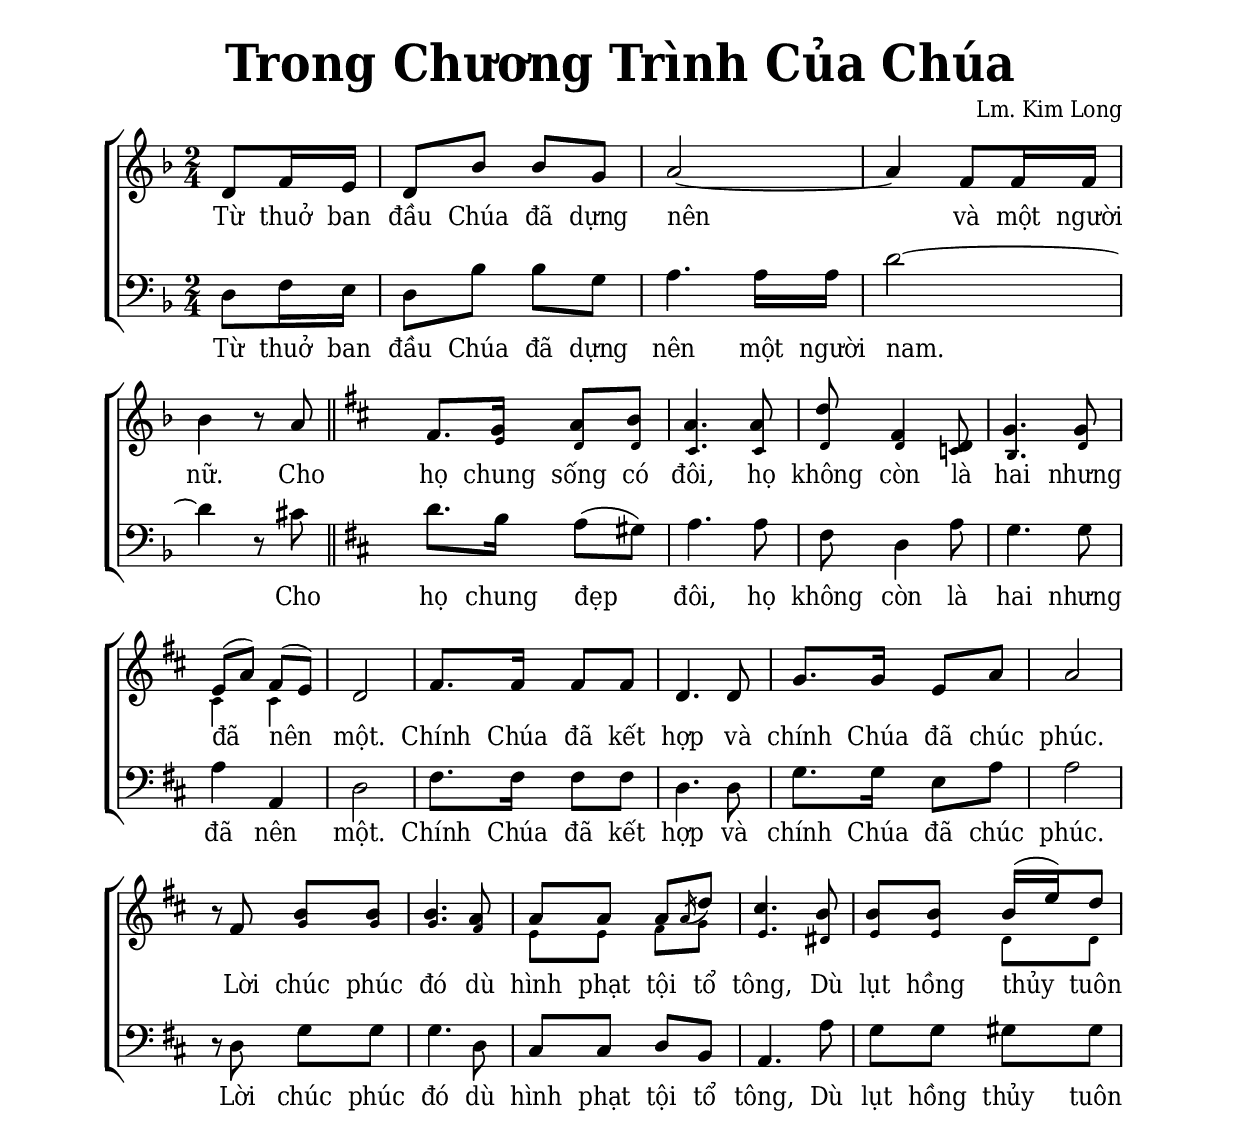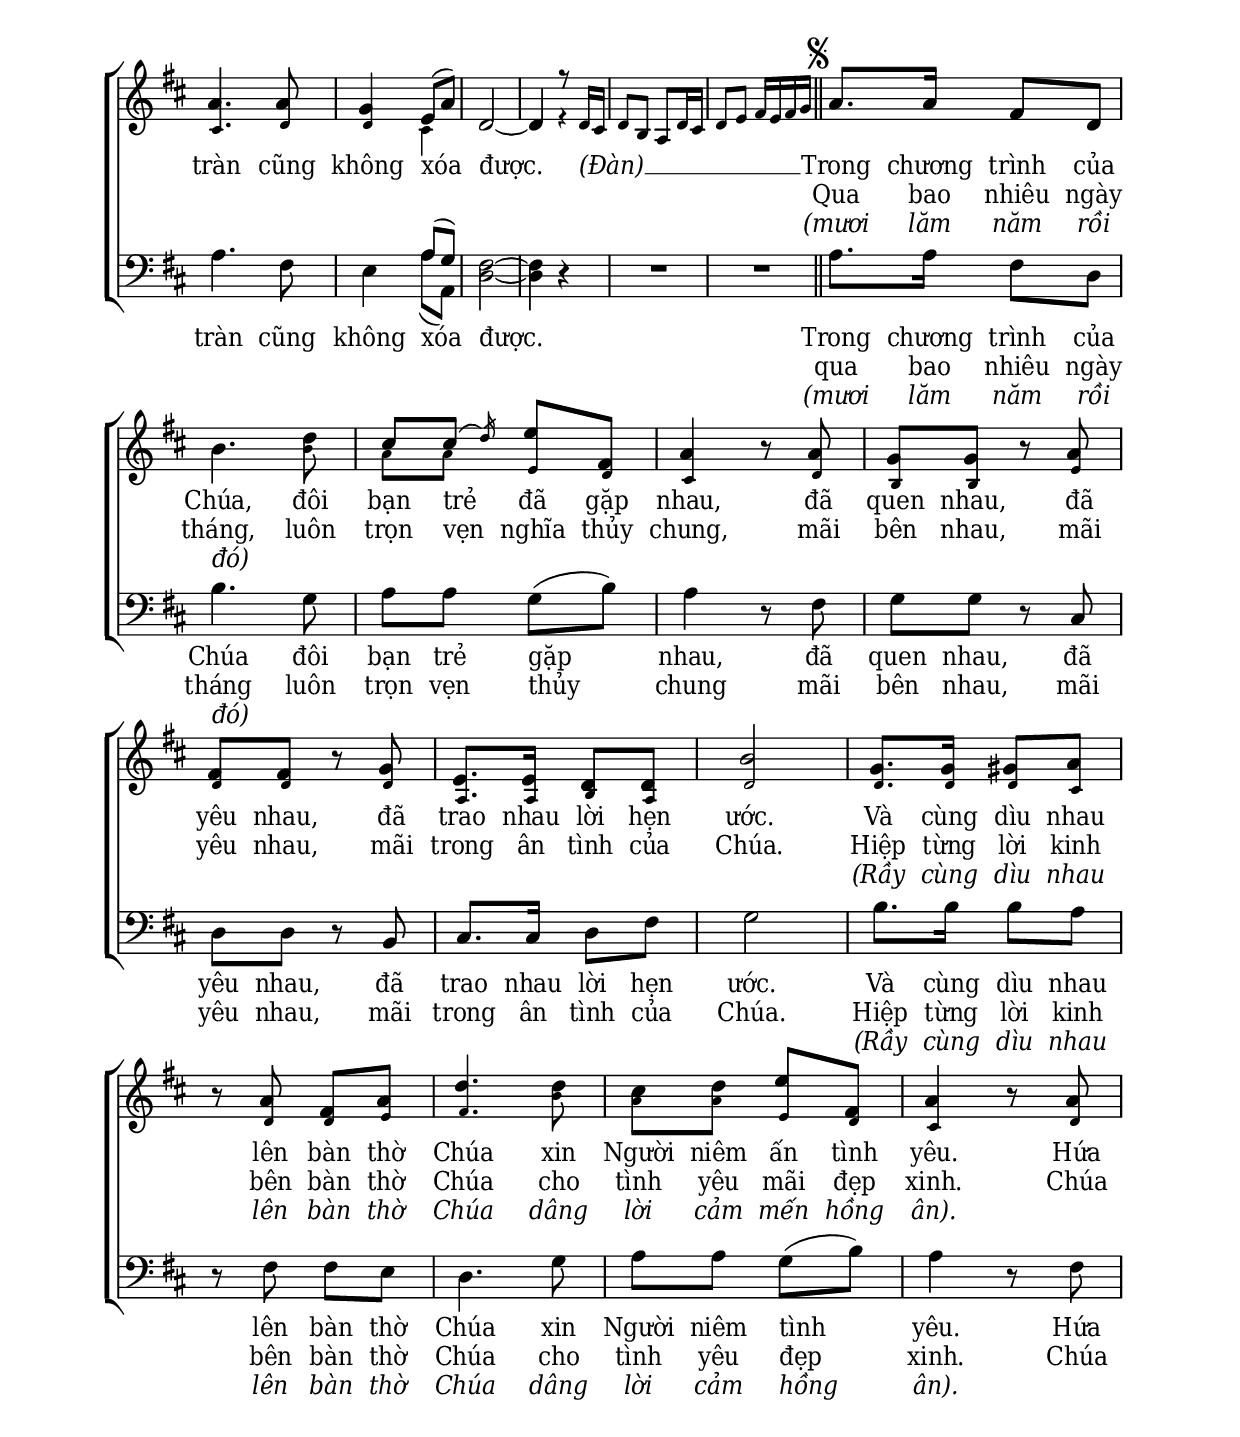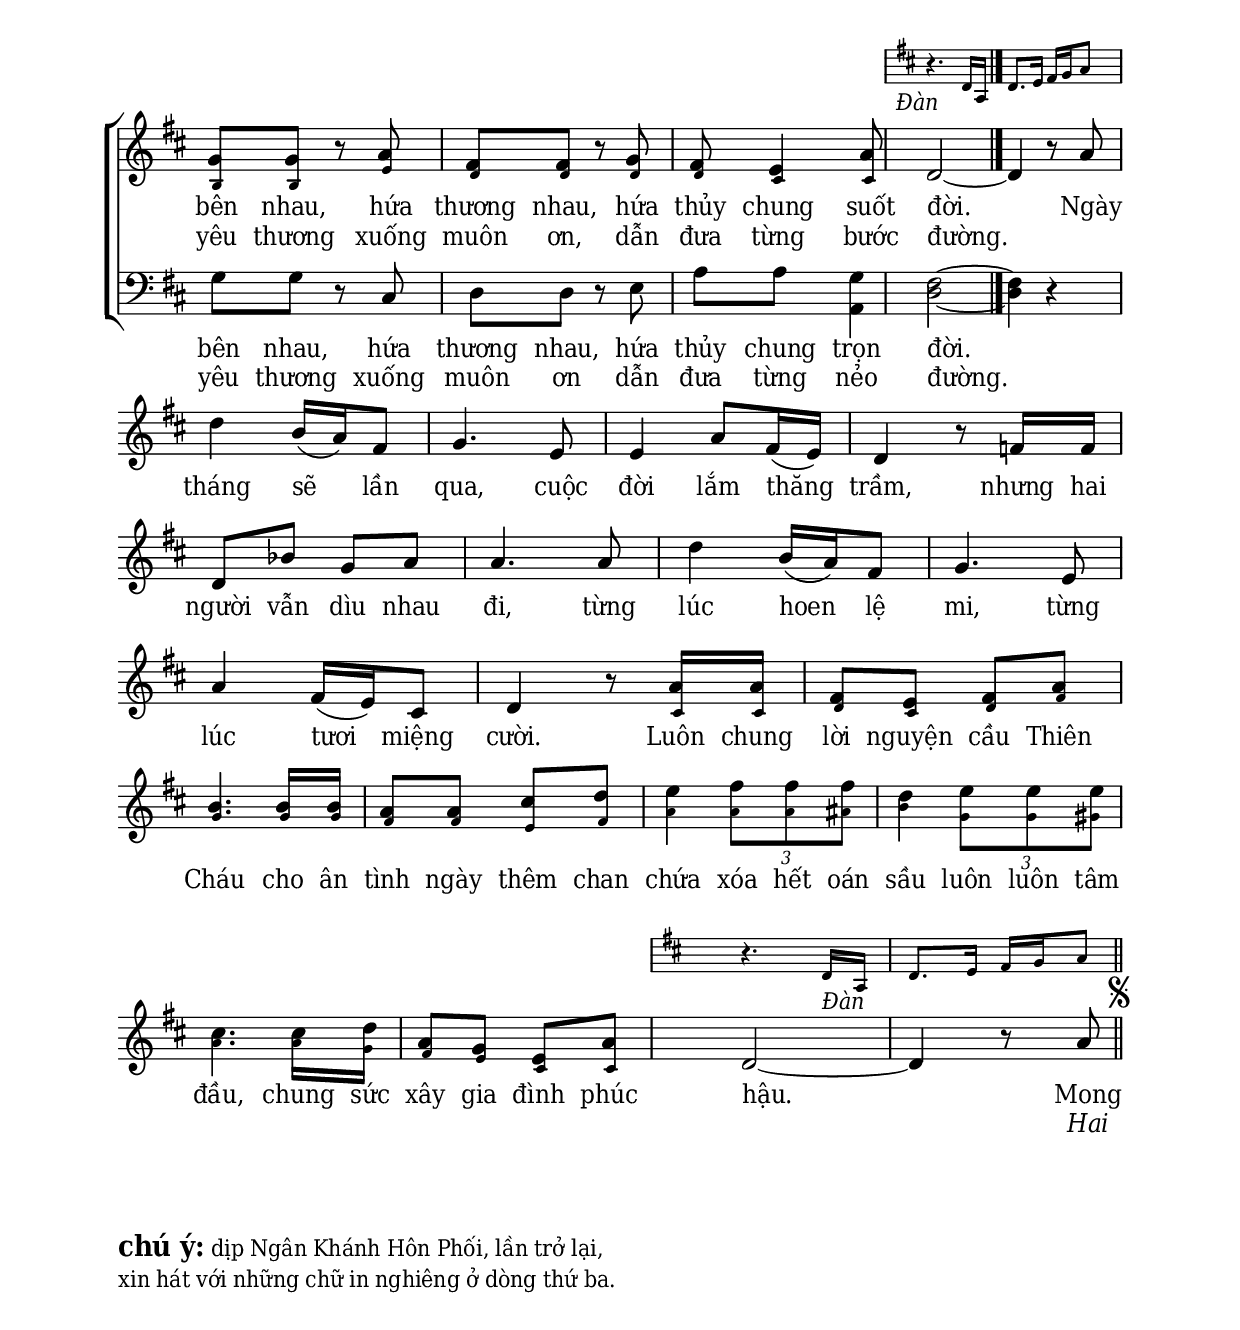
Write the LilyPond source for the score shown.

% Cài đặt chung
\version "2.22.1"
\include "english.ly"

\header {
  title = \markup { \fontsize #3 "Trong Chương Trình Của Chúa" }
  composer = "Lm. Kim Long"
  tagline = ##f
}

% Đổi kích thước nốt cho bè phụ
notBePhu =
#(define-music-function (font-size music) (number? ly:music?)
   (for-some-music
     (lambda (m)
       (if (music-is-of-type? m 'rhythmic-event)
           (begin
             (set! (ly:music-property m 'tweaks)
                   (cons `(font-size . ,font-size)
                         (ly:music-property m 'tweaks)))
             #t)
           #f))
     music)
   music)

% Nhạc
nhacDiepKhucSop = \relative c' {
  \partial 4 d8 f16 e |
  d8 bf' bf g |
  a2 ~ |
  a4 f8 f16 f |
  bf4 r8 a \bar "||"
  
  \set Staff.printKeyCancellation = ##f
  \key d \major
  fs8. g16 a8 b |
  a4. a8 |
  d fs,4 d8 |
  g4. g8 |
  e (a) fs (e) |
  d2 |
  fs8. fs16 fs8 fs |
  d4. d8 |
  g8. g16 e8 a |
  a2 |
  r8 fs b b |
  b4. a8 |
  a [a] a [\slashedGrace { a16 
  \tweak extra-offset #'(0 . 0.5)
  _( } d8)] |
  cs4. b8 |
  b b b16 [(e) d8] |
  a4. a8 |
  g4 e8 (a) |
  d,2 ~ |
  d4 r8
  \notBePhu -2 {
    d16 cs |
    d8 b a d16 cs |
    d8 e fs16 e fs g
  }
  \once \override Score.RehearsalMark.font-size = #0.1
  \mark \markup { \musicglyph #"scripts.segno" }
  \bar "||"
  
  a8. a16 fs8 d |
  b'4. d8 |
  cs
  \afterGrace cs ({
    \override Flag.stroke-style = #"grace"
    d16 )}
  \revert Flag.stroke-style
  e8 fs, |
  a4 r8 a |
  g g r a |
  fs fs r g |
  e8. e16 d8 d |
  b'2 |
  g8. g16 gs8 a |
  r a fs a |
  d4. d8 |
  cs d e fs, |
  a4 r8 a |
  g g r a |
  fs fs r g |
  fs e4 a8 |
  d,2 ~ \bar "|."
  d4 r8 a' | \break
  
  d4 b16 (a) fs8 |
  g4. e8 |
  e4 a8 fs16 (e) |
  d4 r8 f!16 f |
  d8 bf' g a |
  a4. a8 |
  d4 b16 (a) fs8 |
  g4. e8 |
  a4 fs16 (e) cs8 |
  d4 r8 a'16 a |
  fs8 e fs a |
  b4. b16 b |
  a8 a cs d |
  e4 \tuplet 3/2 { fs8 fs fs } |
  d4 \tuplet 3/2 { e8 e e } |
  cs4. cs16 d |
  a8 g e a |
  d,2 ~ |
  d4 r8 a'
  \once \override Score.RehearsalMark.font-size = #0.1
  \tweak extra-offset #'(0 . -7.5)
  \mark \markup { \musicglyph #"scripts.segno" }
  \bar "||"
}

nhacDiepKhucAlto = \relative c' {
  d8 f16 e |
  d8 bf' bf g |
  a2 ~ |
  a4 f8 f16 f |
  bf4 r8 a |
  
  \set Staff.printKeyCancellation = ##f
  \key d \major
  fs8. e16 d8 d |
  cs4. cs8 |
  d d4 c!8 |
  b4. d8 |
  cs4 cs |
  d2 |
  fs8. fs16 fs8 fs |
  d4. d8 |
  g8. g16 e8 a |
  a2 |
  r8 fs g g |
  g4. fs8 |
  e e fs g |
  e4. ds8 |
  e e d d |
  cs4. d8 |
  d4 cs |
  d2 ~ |
  d4 r |
  \skip 2
  \skip 2
  a'8. a16 fs8 d |
  b'4. b8 |
  a [a] e d |
  cs4 r8 d |
  b b r e |
  d d r d |
  a8. a16 b8 a |
  d2 |
  d8. d16 d8 cs |
  r d d e |
  fs4. b8 |
  a a e d |
  cs4 r8 d |
  b b r e |
  d d r d |
  d cs4 cs8 |
  <<
    {
      d2 ~ |
      d4 r8 a' |
    }
    {
      \new Staff = "oasis" \with {
        alignAboveContext = #"1"
        \override VerticalAxisGroup.staff-staff-spacing =
          #'((basic-distance . 3))
        \remove "Time_signature_engraver"
        fontSize = #-2
        \override StaffSymbol.staff-space = #(magstep -2)
        firstClef = ##f
      } {
        \key d \major
        r4. d,16 
        \tweak extra-offset #'(-8 . 2)
        _\markup { \fontsize #2 \italic "Đàn" }
        a |
        d8. e16 fs g a8
      }
    }
  >>
  d4 b16 (a) fs8 |
  g4. e8 |
  e4 a8 fs16 (e) |
  d4 r8 f!16 f |
  d8 bf' g a |
  a4. a8 |
  d4 b16 (a) fs8 |
  g4. e8 |
  a4 fs16 (e) cs8 |
  d4 r8 cs16 cs |
  d8 cs d fs |
  g4. g16 g |
  fs8 fs e fs |
  a4 \tuplet 3/2 { a8 a as } |
  b4 \tuplet 3/2 { g8 g gs } |
  a4. a16 g |
  fs8 e cs cs |
  <<
    {
      d2 ~ |
      d4 r8 a'
    }
    {
      \new Staff = "oasis" \with {
        instrumentName = "Đàn"
        alignAboveContext = #"1"
        \override VerticalAxisGroup.staff-staff-spacing = #'((basic-distance . 6))
        \remove "Time_signature_engraver"
        fontSize = #-2
        \override StaffSymbol.staff-space = #(magstep -2)
        firstClef = ##f
      } {
        \key d \major
        r4. d,16 
        _\markup { \fontsize #2 \italic "Đàn" }
        a |
        d8. e16 fs g a8
      }
    }
  >>
}

nhacDiepKhucBas = \relative c {
  d8 f16 e |
  d8 bf' bf g |
  a4. a16 a |
  d2 ~ |
  d4 r8 cs |
  
  \set Staff.printKeyCancellation = ##f
  \key d \major
  d8. b16 a8 (gs) |
  a4. a8 |
  fs d4 a'8 |
  g4. g8 |
  a4 a, |
  d2 |
  fs8. fs16 fs8 fs |
  d4. d8 |
  g8. g16 e8 a |
  a2 |
  r8 d, g g |
  g4. d8 |
  cs cs d b |
  a4. a'8 |
  g g gs gs |
  a4. fs8 |
  e4
  <<
    {
      \voiceOne
      a8 ([g])
    }
    \new Voice = "splitpart" {
      \voiceTwo
      a8 ([a,])
    }
  >>
  \oneVoice
  <fs' d>2 ~ |
  <fs d>4 r |
  R2*2
  a8. a16 fs8 d |
  b'4. g8 |
  a a g (b) |
  a4 r8 fs |
  g g r cs, |
  d d r b |
  cs8. cs16 d8 fs |
  g2 |
  b8. b16 b8 a |
  r fs fs e |
  d4. g8 |
  a a g (b) |
  a4 r8 fs |
  g g r cs, |
  d d r e |
  a a <g a,>4 |
  <fs d>2 ~ |
  <fs d>4 r |
  
}

% Lời
loiPhienKhucSopMot = \lyricmode {
  Từ thuở ban đầu Chúa đã dựng nên và một người nữ.
  Cho họ chung sống có đôi,
  họ không còn là hai nhưng đã nên một.
  Chính Chúa đã kết hợp và chính Chúa đã chúc phúc.
  Lời chúc phúc đó dù hình phạt tội tổ tông,
  Dù lụt hồng thủy tuôn tràn cũng không xóa được.
  \override Lyrics.LyricText.font-shape = #'italic
  (Đàn) __ \repeat unfold 12 { _ }
  \revert Lyrics.LyricText.font-shape
  Trong chương trình của Chúa,
  đôi bạn trẻ đã gặp nhau,
  đã quen nhau, đã yêu nhau, đã trao nhau lời hẹn ước.
  Và cùng dìu nhau lên bàn thờ Chúa
  xin Người niêm ấn tình yêu.
  Hứa bên nhau, hứa thương nhau,
  hứa thủy chung suốt đời.
  Ngày tháng sẽ lần qua,
  cuộc đời lắm thăng trầm,
  nhưng hai người vẫn dìu nhau đi,
  từng lúc hoen lệ mi,
  từng lúc tươi miệng cười.
  Luôn chung lời nguyện cầu Thiên Cháu cho ân tình
  ngày thêm chan chứa xóa hết oán sầu
  luôn luôn tâm đầu,
  chung sức xây gia đình phúc hậu.
  <<
  { Mong }
  \new Lyrics {
	  \set associatedVoice = "beSop"
	  \override Lyrics.LyricText.font-shape = #'italic
	  Hai
	}
  >>
}

loiPhienKhucSopHai = \lyricmode {
  \repeat unfold 71 { _ }
  Qua bao nhiêu ngày tháng,
  luôn trọn vẹn nghĩa thủy chung,
  mãi bên nhau, mãi yêu nhau, mãi trong ân tình của Chúa.
  Hiệp từng lời kinh bên bàn thờ Chúa cho tình yêu mãi đẹp xinh.
  Chúa yêu thương xuống muôn ơn, dẫn đưa từng bước đường.
}

loiPhienKhucSopBa = \lyricmode {
  \override Lyrics.LyricText.font-shape = #'italic
  \repeat unfold 71 { _ }
  (mươi lăm năm rồi đó)
  \repeat unfold 18 { _ }
  (Rầy cùng dìu nhau lên bàn thờ Chúa dâng lời cảm mến hồng ân).
}

loiPhienKhucBasMot = \lyricmode {
  Từ thuở ban đầu Chúa đã dựng nên một người nam.
  Cho họ chung đẹp đôi,
  họ không còn là hai nhưng đã nên một.
  Chính Chúa đã kết hợp và chính Chúa đã chúc phúc.
  Lời chúc phúc đó dù hình phạt tội tổ tông,
  Dù lụt hồng thủy tuôn tràn cũng không xóa được.
  Trong chương trình của Chúa đôi bạn trẻ gặp nhau,
  đã quen nhau, đã yêu nhau, đã trao nhau lời hẹn ước.
  Và cùng dìu nhau lên bàn thờ Chúa
  xin Người niêm tình yêu.
  Hứa bên nhau, hứa thương nhau, hứa thủy chung trọn đời.
}

loiPhienKhucBasHai = \lyricmode {
  \repeat unfold 56 { _ }
  qua bao nhiêu ngày tháng luôn trọn vẹn thủy chung
  mãi bên nhau, mãi yêu nhau, mãi trong ân tình của Chúa.
  Hiệp từng lời kinh bên bàn thờ Chúa cho tình yêu đẹp xinh.
  Chúa yêu thương xuống muôn ơn dẫn đưa từng nẻo đường.
}

loiPhienKhucBasBa = \lyricmode {
  \override Lyrics.LyricText.font-shape = #'italic
  \repeat unfold 56 { _ }
  (mươi lăm năm rồi đó)
  \repeat unfold 17 { _ }
  (Rầy cùng dìu nhau lên bàn thờ Chúa dâng lời cảm hồng ân).
}


% Dàn trang
\paper {
  #(set-paper-size "a4")
  top-margin =20\mm
  bottom-margin = 20\mm
  left-margin = 20\mm
  right-margin = 20\mm
  indent = #0
  #(define fonts
    (make-pango-font-tree
      "Deja Vu Serif Condensed"
      "Deja Vu Serif Condensed"
      "Deja Vu Serif Condensed"
      (/ 20 20)))
  print-page-number = #f
  page-count = #3
  ragged-last-bottom = ##t
  ragged-bottom = ##t
  %ragged-last = ##t
  %systems-per-page = 5
}

TongNhip = {
  \key f \major \time 2/4
  \set Timing.beamExceptions = #'()
  \set Timing.baseMoment = #(ly:make-moment 1/4)
  \set Timing.beatStructure = #'(1 1)
}

\score {
  \new ChoirStaff <<
    \new Staff = "1" \with {
        \consists "Merge_rests_engraver"
        printPartCombineTexts = ##f
      }
      <<
      \new Voice \TongNhip \partCombine 
        \nhacDiepKhucSop
        \notBePhu -3 { \nhacDiepKhucAlto }
      \new NullVoice = beSop \nhacDiepKhucSop
      \new Lyrics \lyricsto beSop \loiPhienKhucSopMot
      \new Lyrics \lyricsto beSop \loiPhienKhucSopHai
      \new Lyrics \lyricsto beSop \loiPhienKhucSopBa
      >>
    \new Staff <<
        \clef "bass"
        \new Voice = beBas {
          \TongNhip \nhacDiepKhucBas
        }
      \new Lyrics \lyricsto beBas \loiPhienKhucBasMot
      \new Lyrics \lyricsto beBas \loiPhienKhucBasHai
      \new Lyrics \lyricsto beBas \loiPhienKhucBasBa
    >>
  >>
  \layout {
    \override Lyrics.LyricSpace.minimum-distance = #1.5
    \override Score.BarNumber.break-visibility = ##(#f #f #f)
    \override Score.SpacingSpanner.uniform-stretching = ##t
    \context {
      \Staff \RemoveEmptyStaves
      \override VerticalAxisGroup.remove-first = ##t
    }
  }
}

\markup {
  \column {
    \left-align {
      \null \null \null
      \line {
        \huge \bold "chú ý:"
        "dịp Ngân Khánh Hôn Phối, lần trở lại,"
      }
      \line {
        "xin hát với những chữ in nghiêng ở dòng thứ ba."
      }
    }
  }
}
